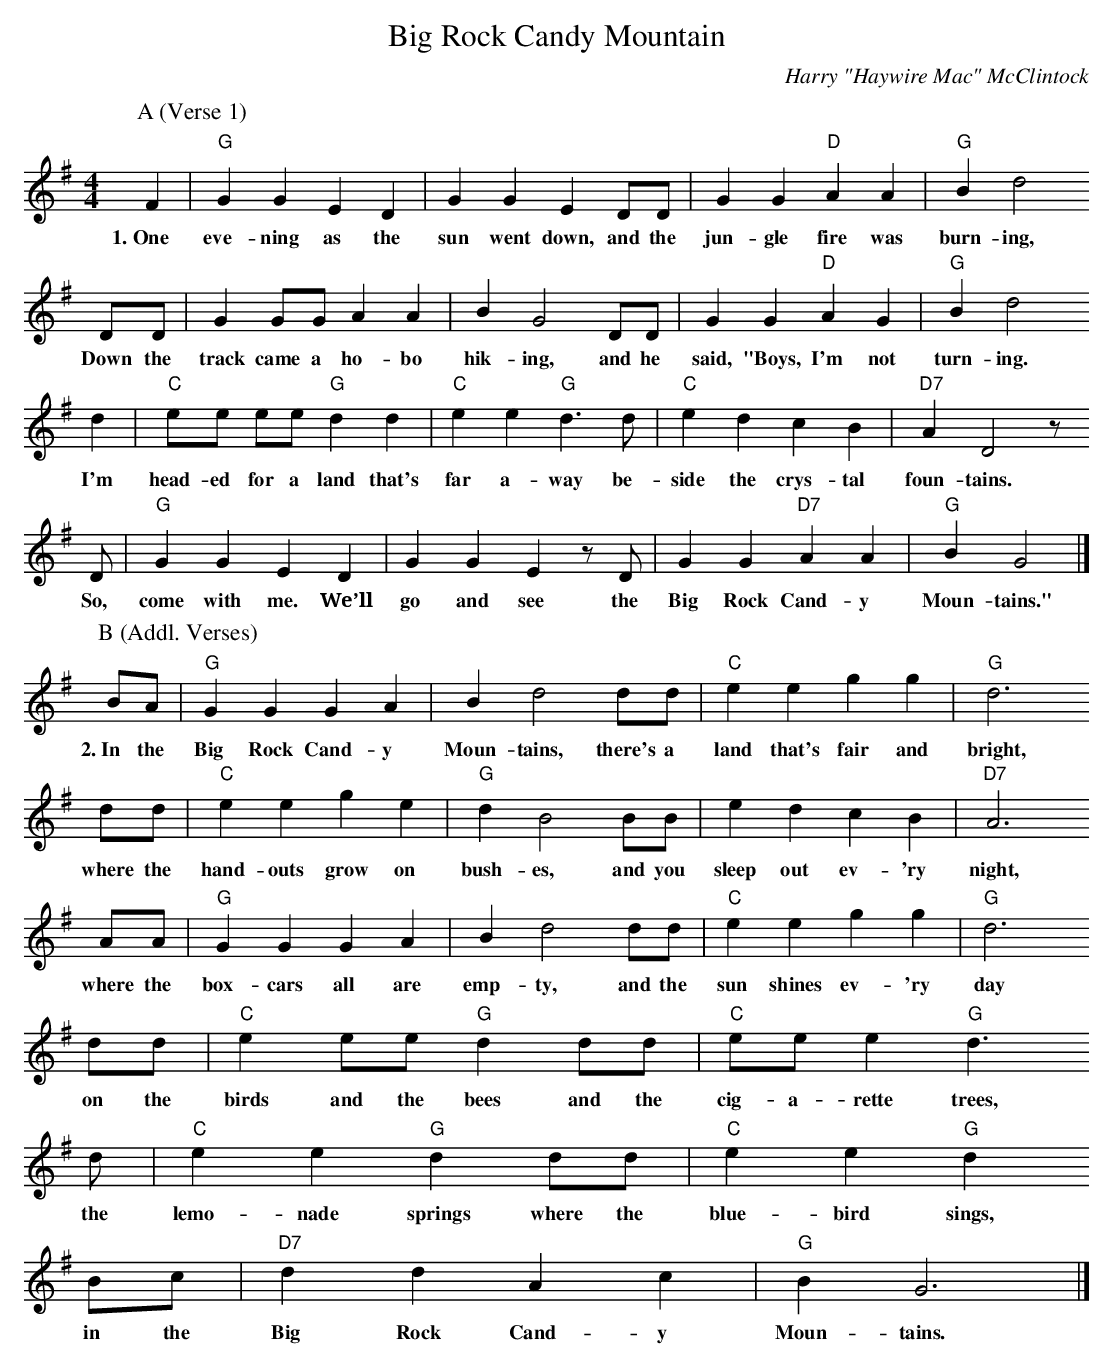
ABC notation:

X:1
T:Big Rock Candy Mountain
C:Harry "Haywire Mac" McClintock
M:4/4
K:G
L:1/4
P:A (Verse 1)
F | "G"G G E D | G G E D/2D/2 | G G "D"A A | "G"B d2
w:1.~One eve-ning as the sun went down, and the jun-gle fire was burn-ing,
D/2D/2 | G G/2G/2 A A | B G2 D/2D/2 | G G "D"A G | "G"B d2
w:Down the track came a ho-bo hik-ing, and he said, "Boys, I'm not turn-ing.
d | "C"e/2e/2 e/2e/2 "G"d d | "C"e e "G"d>d | "C"e d c B | "D7"A D2 z/2
w:I'm head-ed for a land that's far a-way be-side the crys-tal foun-tains.
D/2 | "G"G G E D | G G E z/2 D/2 | G G "D7"A A | "G"B G2 |]
w:So, come with me. We’ll go and see the Big Rock Cand-y Moun-tains."
P:B (Addl. Verses)
B/2A/2 | "G"G G G A | B d2 d/2d/2 | "C"e e g g | "G"d3
w:2.~In the Big Rock Cand-y Moun-tains, there's a land that's fair and bright,
d/2d/2 | "C"e e g e | "G"d B2 B/2B/2 | e d c B | "D7"A3
w:where the hand-outs grow on bush-es, and you sleep out ev-'ry night,
A/2A/2 | "G"G G G A | B d2 d/2d/2 | "C"e e g g | "G"d3
w:where the box-cars all are emp-ty, and the sun shines ev-'ry day
d/2d/2 | "C"e e/2e/2 "G"d d/2d/2 | "C"e/2e/2 e "G"d
w:on the birds and the bees and the cig-a-rette trees,
>d |"C"e e "G"d d/2d/2 | "C"e e "G"d
w:the lemo-nade springs where the blue-bird sings,
B/2c/2 | "D7"d d A c | "G"B G3 |]
w:in the Big Rock Cand-y Moun-tains.
